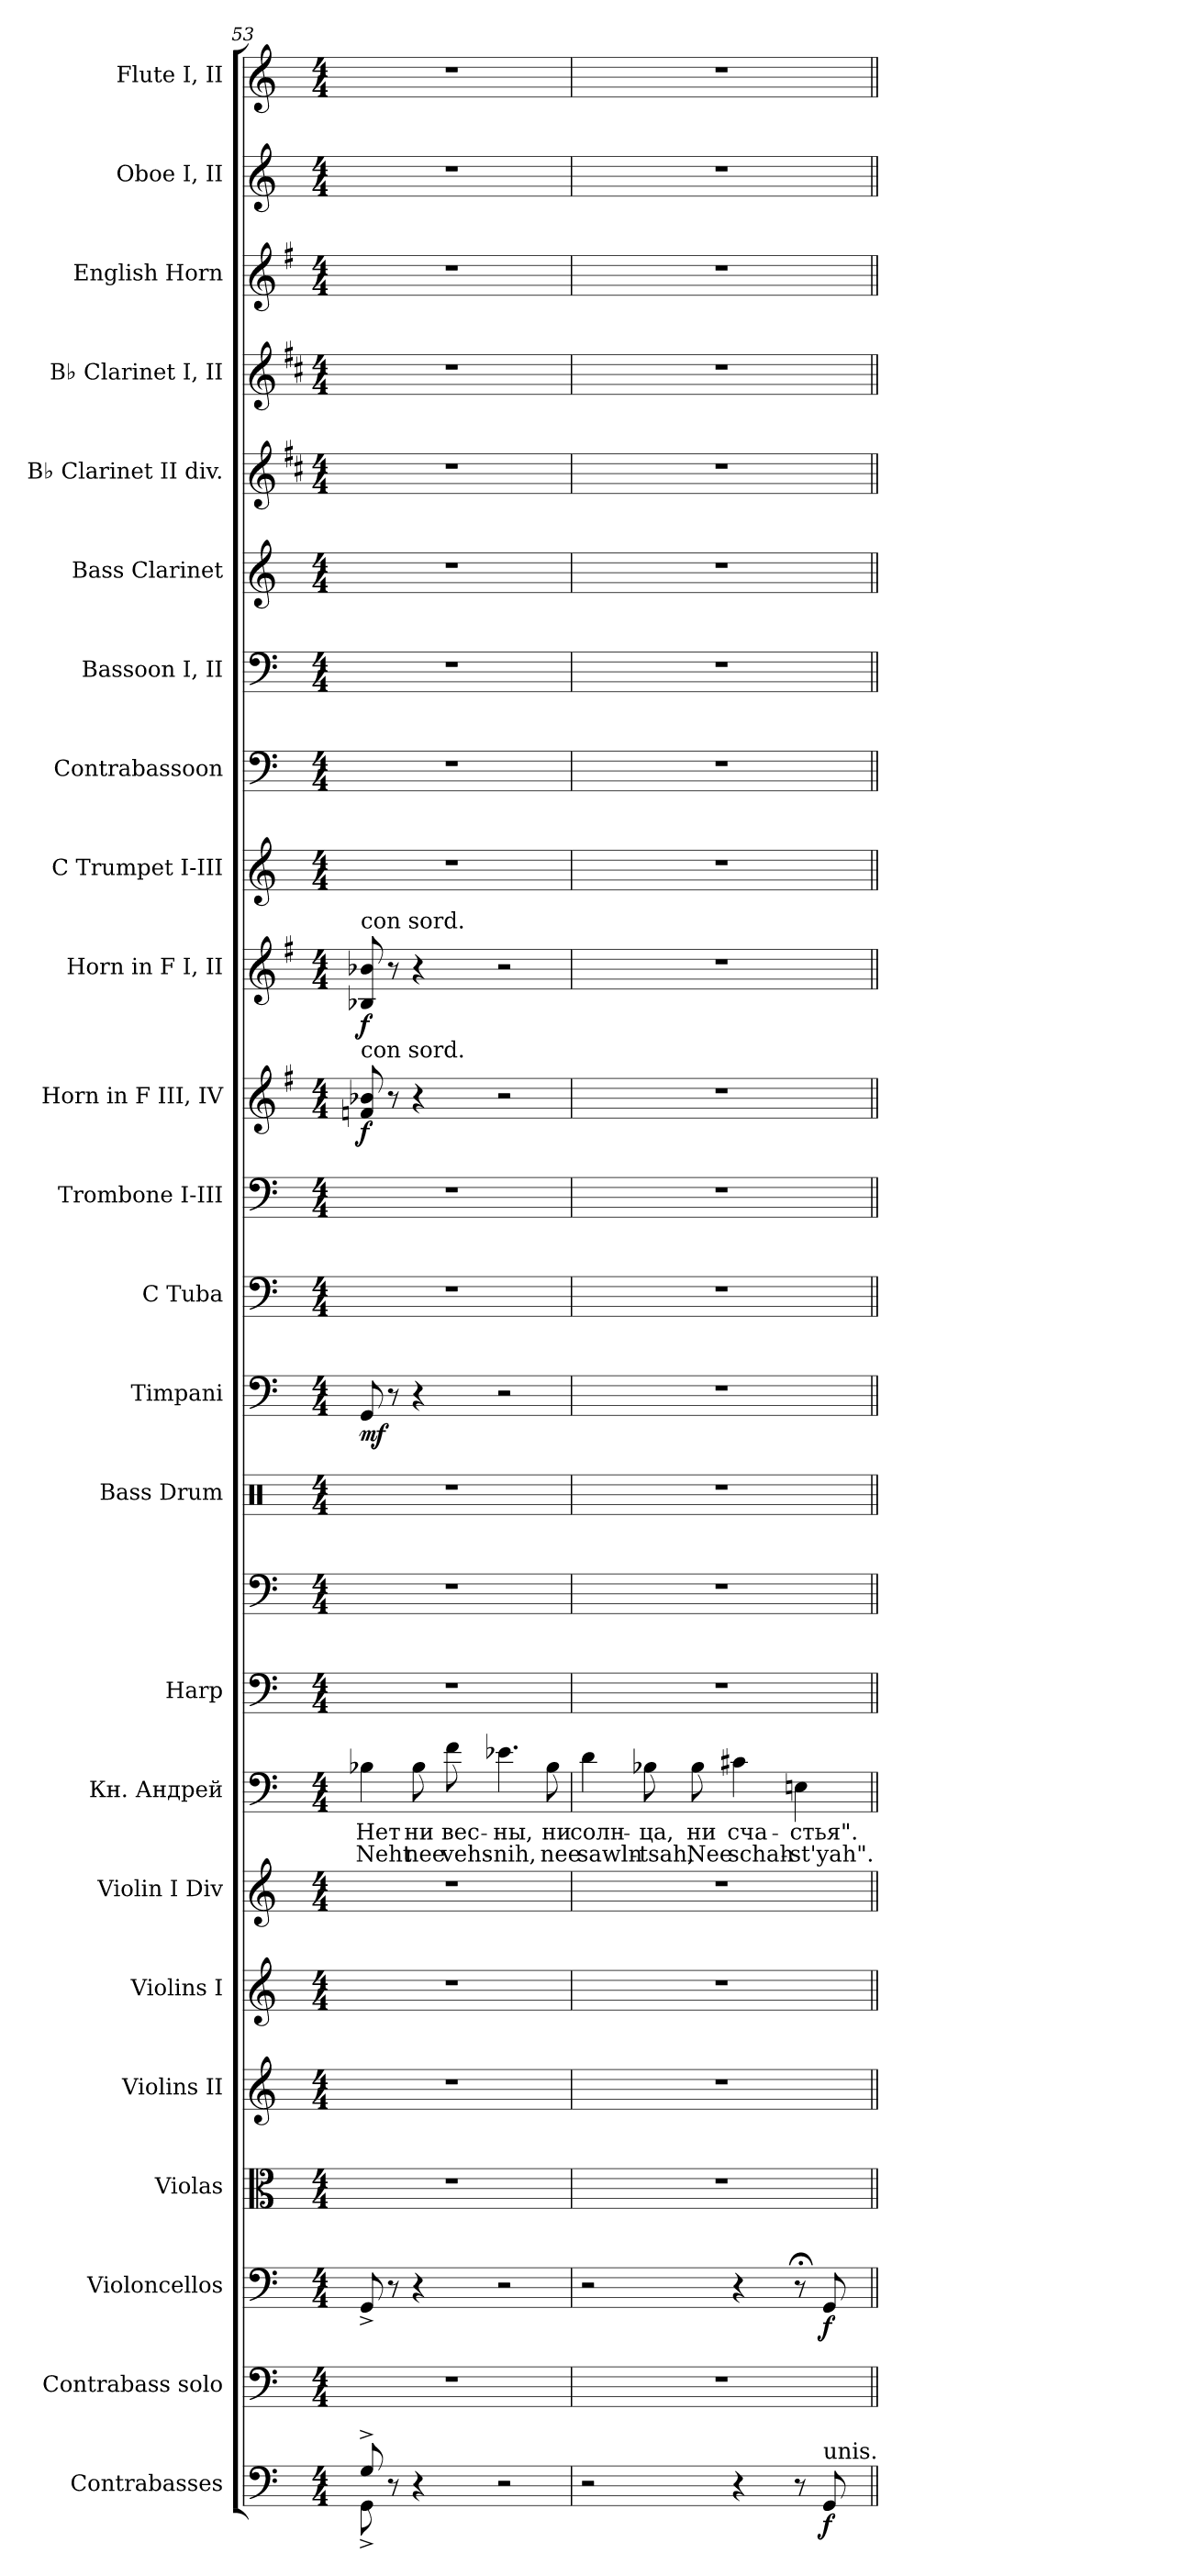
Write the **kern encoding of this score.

**kern	**dynam	**kern	**kern	**dynam	**kern	**kern	**kern	**kern	**kern	**text	**text	**kern	**kern	**kern	**kern	**dynam	**kern	**kern	**kern	**dynam	**kern	**dynam	**kern	**kern	**kern	**kern	**kern	**kern	**kern	**kern	**kern
*part24	*part24	*part23	*part22	*part22	*part21	*part20	*part19	*part18	*part17	*part17	*part17	*part16	*part16	*part15	*part14	*part14	*part13	*part12	*part11	*part11	*part10	*part10	*part9	*part8	*part7	*part6	*part5	*part4	*part3	*part2	*part1
*staff25	*staff25	*staff24	*staff23	*staff23	*staff22	*staff21	*staff20	*staff19	*staff18	*staff18	*staff18	*staff17	*staff16	*staff15	*staff14	*staff14	*staff13	*staff12	*staff11	*staff11	*staff10	*staff10	*staff9	*staff8	*staff7	*staff6	*staff5	*staff4	*staff3	*staff2	*staff1
*I"Contrabasses	*	*I"Contrabass solo	*I"Violoncellos	*	*I"Violas	*I"Violins II	*I"Violins I	*I"Violin I  Div	*I"Кн. Андрей	*	*	*I"Harp	*	*I"Bass Drum	*I"Timpani	*	*I"C Tuba	*I"Trombone I-III	*I"Horn in F III, IV	*	*I"Horn in F I, II	*	*I"C Trumpet I-III	*I"Contrabassoon	*I"Bassoon I, II	*I"Bass Clarinet	*I"B♭ Clarinet II div.	*I"B♭ Clarinet I, II	*I"English Horn	*I"Oboe I, II	*I"Flute I, II
*I'Cbs.	*	*I'C-b. so.	*I'Vcs.	*	*I'Vlas.	*I'Vlns. II	*I'Vlns. I	*I'Vln. I  Div	*	*	*	*I'Hrp.	*	*I'B. Drum	*I'Timp.	*	*I'C Tb.	*I'Tbn. I-III	*	*	*	*	*I'C Tpt. I-III	*I'Cbsn.	*I'Bsn. I, II	*I'B. Cl.	*I'B♭ Cl. II div.	*I'B♭ Cl. I, II	*I'E. Hn.	*I'Ob. I, II	*I'Fl. I, II
*clefF4	*	*clefF4	*clefF4	*	*clefC3	*clefG2	*clefG2	*clefG2	*clefF4	*	*	*clefF4	*clefF4	*clefX	*clefF4	*	*clefF4	*clefF4	*clefG2	*	*clefG2	*	*clefG2	*clefF4	*clefF4	*clefG2	*clefG2	*clefG2	*clefG2	*clefG2	*clefG2
*ITrd7c12	*	*ITrd7c12	*	*	*	*	*	*	*	*	*	*	*	*	*	*	*	*	*ITrd4c7	*	*ITrd4c7	*	*	*ITrd7c12	*	*ITrd8c14	*ITrd1c2	*ITrd1c2	*ITrd4c7	*	*
*k[]	*	*k[]	*k[]	*	*k[]	*k[]	*k[]	*k[]	*k[]	*	*	*k[]	*k[]	*k[]	*k[]	*	*k[]	*k[]	*k[]	*	*k[]	*	*k[]	*k[]	*k[]	*k[]	*k[]	*k[]	*k[]	*k[]	*k[]
*M4/4	*	*M4/4	*M4/4	*	*M4/4	*M4/4	*M4/4	*M4/4	*M4/4	*	*	*M4/4	*M4/4	*M4/4	*M4/4	*	*M4/4	*M4/4	*M4/4	*	*M4/4	*	*M4/4	*M4/4	*M4/4	*M4/4	*M4/4	*M4/4	*M4/4	*M4/4	*M4/4
=53	=53	=53	=53	=53	=53	=53	=53	=53	=53	=53	=53	=53	=53	=53	=53	=53	=53	=53	=53	=53	=53	=53	=53	=53	=53	=53	=53	=53	=53	=53	=53
*^	*	*	*	*	*	*	*	*	*	*	*	*	*	*	*	*	*	*	*	*	*	*	*	*	*	*	*	*	*	*	*
!	!	!	!	!	!	!	!	!	!	!	!	!	!	!	!	!	!	!	!	!	!	!LO:TX:a:t=con sord.	!	!	!	!	!	!	!	!	!	!
!	!	!	!	!	!	!	!	!	!	!	!	!	!	!	!	!	!	!	!	!LO:TX:a:t=con sord.	!	!	!	!	!	!	!	!	!	!	!	!
!	!	!	!	!	!	!	!	!	!	!	!LO:LY:b	!LO:LY:b	!	!	!	!	!LO:DY:b	!	!	!	!LO:DY:b	!	!LO:DY:b	!	!	!	!	!	!	!	!	!
8GG^/	8GGG^\	.	1r	8GG^/	.	1r	1r	1r	1r	4B-X\	Нет	Neht	1r	1r	1r	8GG/	mf	1r	1r	8B-X/ 8e-X/	f	8E-X/ 8e-X/	f	1r	1r	1r	1r	1r	1r	1r	1r	1r
8r	8ryy	.	.	8r	.	.	.	.	.	.	.	.	.	.	.	8r	.	.	.	8r	.	8r	.	.	.	.	.	.	.	.	.	.
!	!	!	!	!	!	!	!	!	!	!	!LO:LY:b	!LO:LY:b	!	!	!	!	!	!	!	!	!	!	!	!	!	!	!	!	!	!	!	!
4r	4ryy	.	.	4r	.	.	.	.	.	8B-\	ни	nee	.	.	.	4r	.	.	.	4r	.	4r	.	.	.	.	.	.	.	.	.	.
!	!	!	!	!	!	!	!	!	!	!	!LO:LY:b	!LO:LY:b	!	!	!	!	!	!	!	!	!	!	!	!	!	!	!	!	!	!	!	!
.	.	.	.	.	.	.	.	.	.	8f\	вес-	vehs-	.	.	.	.	.	.	.	.	.	.	.	.	.	.	.	.	.	.	.	.
!	!	!	!	!	!	!	!	!	!	!	!LO:LY:b	!LO:LY:b	!	!	!	!	!	!	!	!	!	!	!	!	!	!	!	!	!	!	!	!
2r	2ryy	.	.	2r	.	.	.	.	.	4.e-X\	-ны,	-nih,	.	.	.	2r	.	.	.	2r	.	2r	.	.	.	.	.	.	.	.	.	.
!	!	!	!	!	!	!	!	!	!	!	!LO:LY:b	!LO:LY:b	!	!	!	!	!	!	!	!	!	!	!	!	!	!	!	!	!	!	!	!
.	.	.	.	.	.	.	.	.	.	8B-\	ни	nee	.	.	.	.	.	.	.	.	.	.	.	.	.	.	.	.	.	.	.	.
*v	*v	*	*	*	*	*	*	*	*	*	*	*	*	*	*	*	*	*	*	*	*	*	*	*	*	*	*	*	*	*	*	*
!!LO:PB:g=z
=54	=54	=54	=54	=54	=54	=54	=54	=54	=54	=54	=54	=54	=54	=54	=54	=54	=54	=54	=54	=54	=54	=54	=54	=54	=54	=54	=54	=54	=54	=54	=54
!	!	!	!	!	!	!	!	!	!	!LO:LY:b	!LO:LY:b	!	!	!	!	!	!	!	!	!	!	!	!	!	!	!	!	!	!	!	!
2r	.	1r	2r	.	1r	1r	1r	1r	4d\	солн-	sawln-	1r	1r	1r	1r	.	1r	1r	1r	.	1r	.	1r	1r	1r	1r	1r	1r	1r	1r	1r
!	!	!	!	!	!	!	!	!	!	!LO:LY:b	!LO:LY:b	!	!	!	!	!	!	!	!	!	!	!	!	!	!	!	!	!	!	!	!
.	.	.	.	.	.	.	.	.	8B-X\	-ца,	-tsah,	.	.	.	.	.	.	.	.	.	.	.	.	.	.	.	.	.	.	.	.
!	!	!	!	!	!	!	!	!	!	!LO:LY:b	!LO:LY:b	!	!	!	!	!	!	!	!	!	!	!	!	!	!	!	!	!	!	!	!
.	.	.	.	.	.	.	.	.	8B-\	ни	Nee	.	.	.	.	.	.	.	.	.	.	.	.	.	.	.	.	.	.	.	.
!	!	!	!	!	!	!	!	!	!	!LO:LY:b	!LO:LY:b	!	!	!	!	!	!	!	!	!	!	!	!	!	!	!	!	!	!	!	!
4r	.	.	4r	.	.	.	.	.	4c#X\	сча-	schah-	.	.	.	.	.	.	.	.	.	.	.	.	.	.	.	.	.	.	.	.
!	!	!	!	!	!	!	!	!	!	!LO:LY:b	!LO:LY:b	!	!	!	!	!	!	!	!	!	!	!	!	!	!	!	!	!	!	!	!
8r	.	.	8r;<	.	.	.	.	.	4Eni\	-стья".	-st'yah".	.	.	.	.	.	.	.	.	.	.	.	.	.	.	.	.	.	.	.	.
!LO:TX:a:t=unis.	!	!	!	!	!	!	!	!	!	!	!	!	!	!	!	!	!	!	!	!	!	!	!	!	!	!	!	!	!	!	!
!	!LO:DY:b	!	!	!LO:DY:b	!	!	!	!	!	!	!	!	!	!	!	!	!	!	!	!	!	!	!	!	!	!	!	!	!	!	!
8GGG/	f	.	8GG/	f	.	.	.	.	.	.	.	.	.	.	.	.	.	.	.	.	.	.	.	.	.	.	.	.	.	.	.
=||	=||	=||	=||	=||	=||	=||	=||	=||	=||	=||	=||	=||	=||	=||	=||	=||	=||	=||	=||	=||	=||	=||	=||	=||	=||	=||	=||	=||	=||	=||	=||
*-	*-	*-	*-	*-	*-	*-	*-	*-	*-	*-	*-	*-	*-	*-	*-	*-	*-	*-	*-	*-	*-	*-	*-	*-	*-	*-	*-	*-	*-	*-	*-
